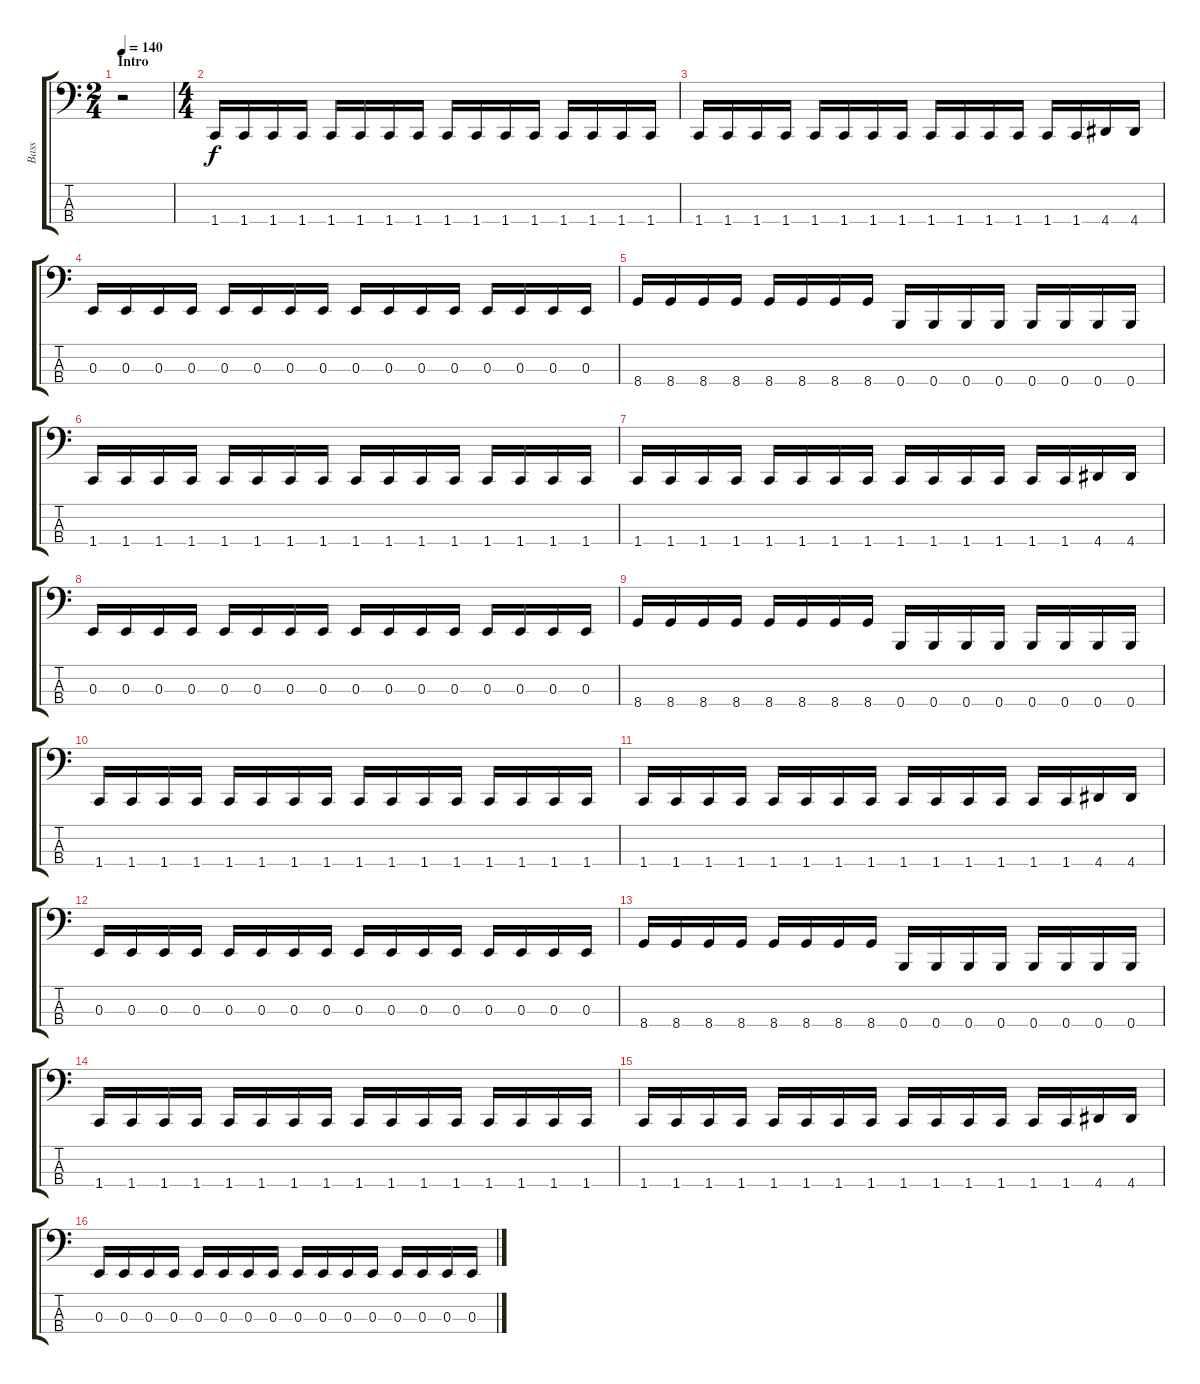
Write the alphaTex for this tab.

\track ("Bass " "Bass ") {instrument electricbasspick}
\staff {score tabs}
\tuning (D2 A1 E1 B0) {hide}
\ts (2 4)
\section ("" "Intro")
\tempo 140
\clef f4
\ks c
r.2{dy f instrument electricbasspick} |
\ts (4 4)
1.4.16 1.4.16 1.4.16 1.4.16 1.4.16 1.4.16 1.4.16 1.4.16 1.4.16 1.4.16 1.4.16 1.4.16 1.4.16 1.4.16 1.4.16 1.4.16 |
1.4.16 1.4.16 1.4.16 1.4.16 1.4.16 1.4.16 1.4.16 1.4.16 1.4.16 1.4.16 1.4.16 1.4.16 1.4.16 1.4.16 4.4.16 4.4.16 |
0.3.16 0.3.16 0.3.16 0.3.16 0.3.16 0.3.16 0.3.16 0.3.16 0.3.16 0.3.16 0.3.16 0.3.16 0.3.16 0.3.16 0.3.16 0.3.16 |
8.4.16 8.4.16 8.4.16 8.4.16 8.4.16 8.4.16 8.4.16 8.4.16 0.4.16 0.4.16 0.4.16 0.4.16 0.4.16 0.4.16 0.4.16 0.4.16 |
1.4.16 1.4.16 1.4.16 1.4.16 1.4.16 1.4.16 1.4.16 1.4.16 1.4.16 1.4.16 1.4.16 1.4.16 1.4.16 1.4.16 1.4.16 1.4.16 |
1.4.16 1.4.16 1.4.16 1.4.16 1.4.16 1.4.16 1.4.16 1.4.16 1.4.16 1.4.16 1.4.16 1.4.16 1.4.16 1.4.16 4.4.16 4.4.16 |
0.3.16 0.3.16 0.3.16 0.3.16 0.3.16 0.3.16 0.3.16 0.3.16 0.3.16 0.3.16 0.3.16 0.3.16 0.3.16 0.3.16 0.3.16 0.3.16 |
8.4.16 8.4.16 8.4.16 8.4.16 8.4.16 8.4.16 8.4.16 8.4.16 0.4.16 0.4.16 0.4.16 0.4.16 0.4.16 0.4.16 0.4.16 0.4.16 |
1.4.16 1.4.16 1.4.16 1.4.16 1.4.16 1.4.16 1.4.16 1.4.16 1.4.16 1.4.16 1.4.16 1.4.16 1.4.16 1.4.16 1.4.16 1.4.16 |
1.4.16 1.4.16 1.4.16 1.4.16 1.4.16 1.4.16 1.4.16 1.4.16 1.4.16 1.4.16 1.4.16 1.4.16 1.4.16 1.4.16 4.4.16 4.4.16 |
0.3.16 0.3.16 0.3.16 0.3.16 0.3.16 0.3.16 0.3.16 0.3.16 0.3.16 0.3.16 0.3.16 0.3.16 0.3.16 0.3.16 0.3.16 0.3.16 |
8.4.16 8.4.16 8.4.16 8.4.16 8.4.16 8.4.16 8.4.16 8.4.16 0.4.16 0.4.16 0.4.16 0.4.16 0.4.16 0.4.16 0.4.16 0.4.16 |
1.4.16 1.4.16 1.4.16 1.4.16 1.4.16 1.4.16 1.4.16 1.4.16 1.4.16 1.4.16 1.4.16 1.4.16 1.4.16 1.4.16 1.4.16 1.4.16 |
1.4.16 1.4.16 1.4.16 1.4.16 1.4.16 1.4.16 1.4.16 1.4.16 1.4.16 1.4.16 1.4.16 1.4.16 1.4.16 1.4.16 4.4.16 4.4.16 |
0.3.16 0.3.16 0.3.16 0.3.16 0.3.16 0.3.16 0.3.16 0.3.16 0.3.16 0.3.16 0.3.16 0.3.16 0.3.16 0.3.16 0.3.16 0.3.16
